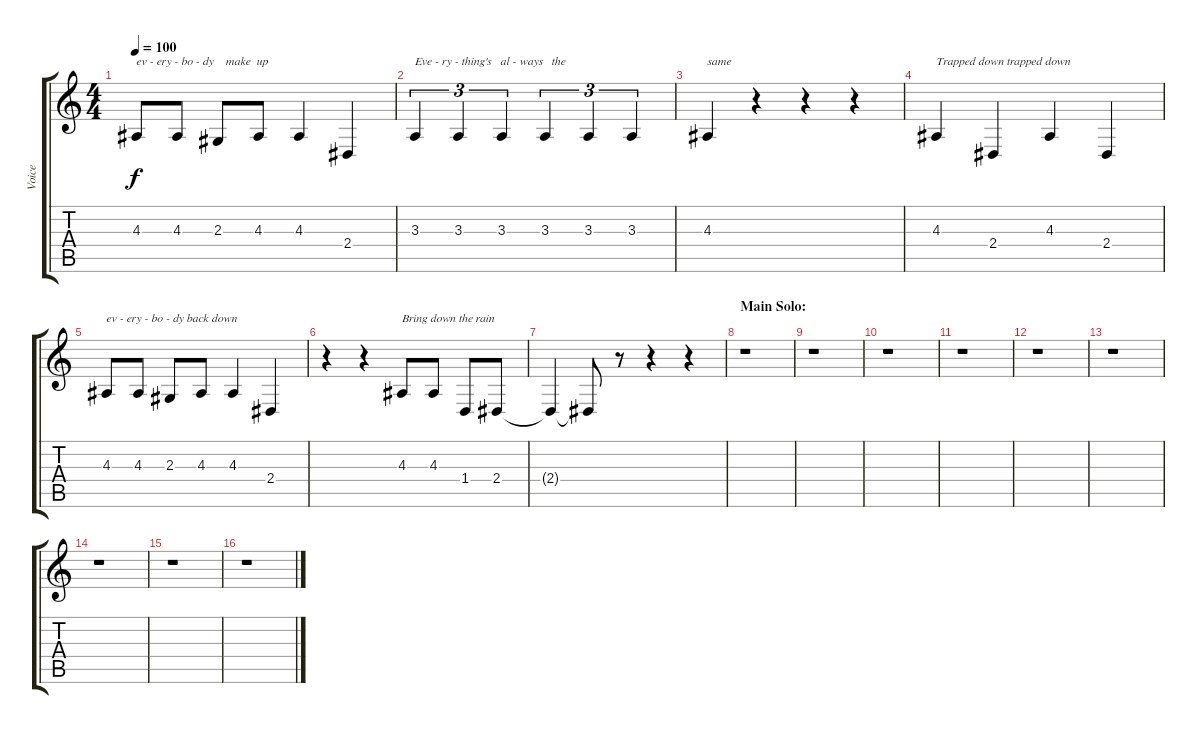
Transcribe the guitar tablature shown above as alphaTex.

\track ("Voice" "Voice") {instrument violin}
\staff {score tabs}
\tuning (Eb4 Bb3 Gb3 Db3 Ab2 Eb2) {hide}
\ts (4 4)
\tempo 100
\clef g2
\ks c
4.3.8{txt "ev - ery - bo - dy    make  up" dy f} 4.3.8 2.3.8 4.3.8 4.3.4 2.4.4 |
3.3.4{tu (3 2) txt "Eve - ry - thing's   al - ways   the "} 3.3.4{tu (3 2)} 3.3.4{tu (3 2)} 3.3.4{tu (3 2)} 3.3.4{tu (3 2)} 3.3.4{tu (3 2)} |
4.3.4{txt "same"} r.4 r.4 r.4 |
4.3.4{txt "Trapped down trapped down"} 2.4.4 4.3.4 2.4.4 |
4.3.8{txt "ev - ery - bo - dy back down"} 4.3.8 2.3.8 4.3.8 4.3.4 2.4.4 |
r.4 r.4 4.3.8{txt "Bring down the rain"} 4.3.8 1.4.8 2.4.8 |
2.4{t}.4 2.4{t}.8 r.8 r.4 r.4 |
\section ("" "Main Solo:")
r.1 |
r.1 |
r.1 |
r.1 |
r.1 |
r.1 |
r.1 |
r.1 |
r.1
